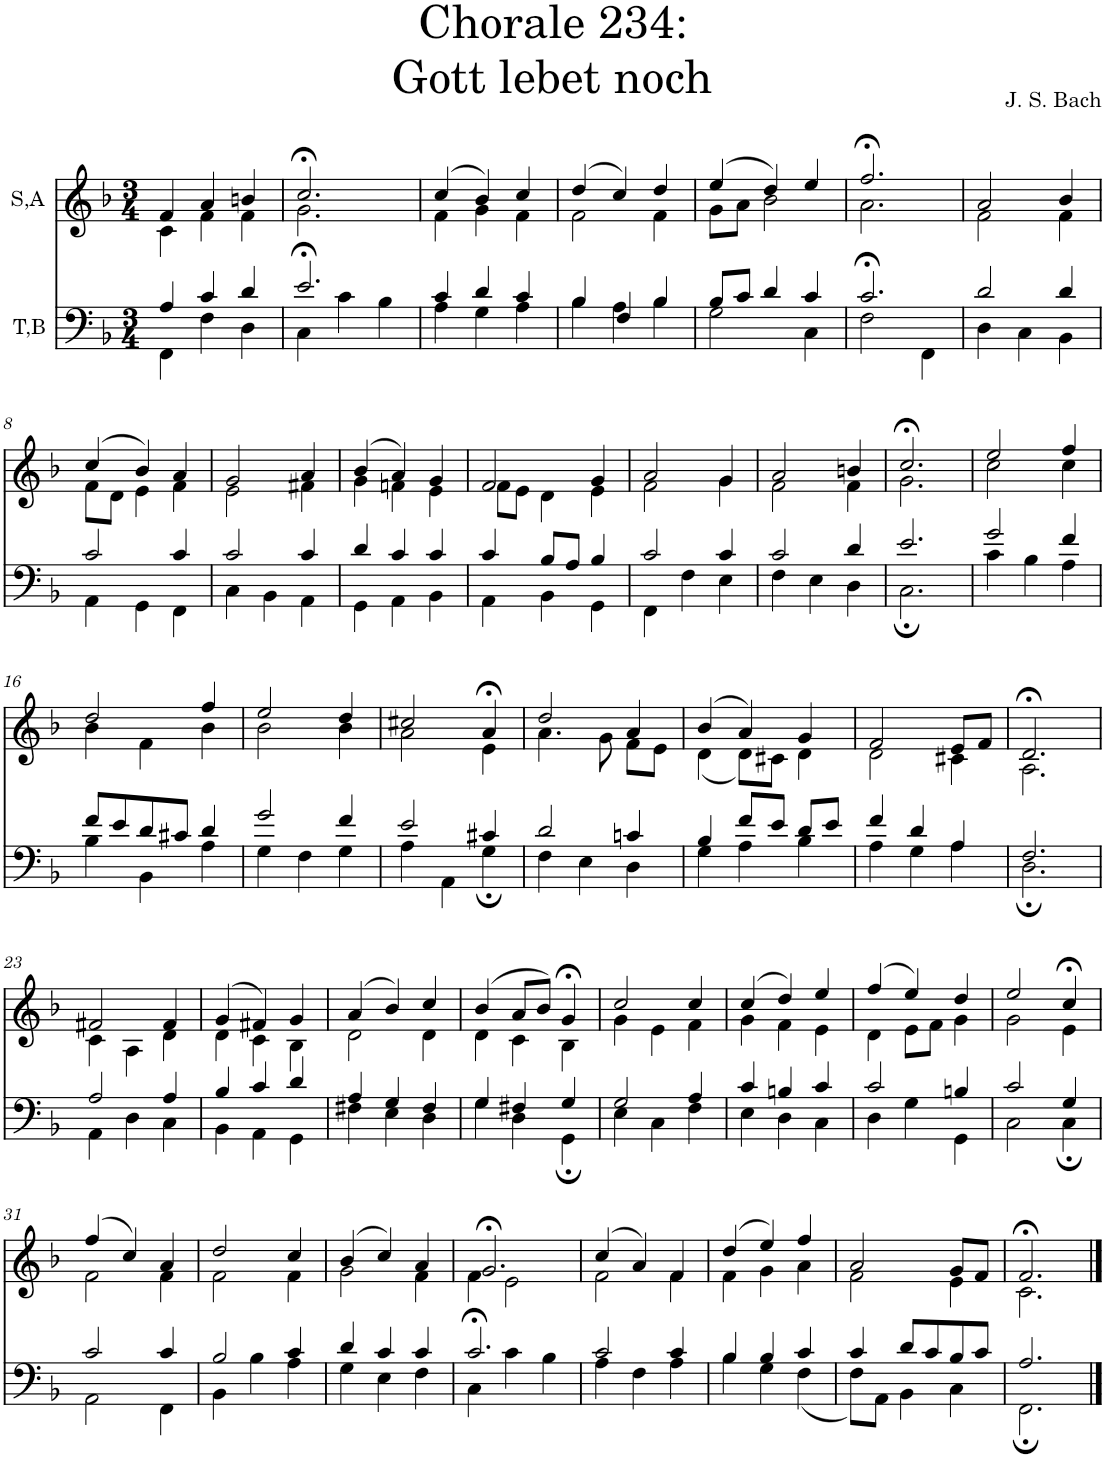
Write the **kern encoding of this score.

**kern	**kern
*part2	*part1
*staff2	*staff1
*I"T,B	*I"S,A
*clefF4	*clefG2
*k[b-]	*k[b-]
*M3/4	*M3/4
=1	=1
*^	*^
4A/	4FF\	4f/	4c\
4c/	4F\	4a/	4f\
4d/	4D\	4bn/	4f\
=2	=2	=2	=2
2.e;</	4C\	2.cc;</	2.g\
.	4c\	.	.
.	4B-\	.	.
=3	=3	=3	=3
4c/	4A\	(>4cc/	4f\
4d/	4G\	4b-/)	4g\
4c/	4A\	4cc/	4f\
=4	=4	=4	=4
4B-/	4B-\	(>4dd/	2f\
4F/	4A\	4cc/)	.
4B-/	4B-\	4dd/	4f\
=5	=5	=5	=5
8B-/L	2G\	(>4ee/	8g\L
8c/J	.	.	8a\J
4d/	.	4dd/)	2b-\
4c/	4C\	4ee/	.
=6	=6	=6	=6
2.c;</	2F\	2.ff;</	2.a\
.	4FF\	.	.
=7	=7	=7	=7
2d/	4D\	2a/	2f\
.	4C\	.	.
4d/	4BB-\	4b-/	4f\
!!LO:LB:g=z	!!
=8	=8	=8	=8
2c/	4AA\	(>4cc/	8f\L
.	.	.	8d\J
.	4GG\	4b-/)	4e\
4c/	4FF\	4a/	4f\
=9	=9	=9	=9
2c/	4C\	2g/	2e\
.	4BB-\	.	.
4c/	4AA\	4a/	4f#X\
=10	=10	=10	=10
4d/	4GG\	(>4b-/	4g\
4c/	4AA\	4a/)	4fn\
4c/	4BB-\	4g/	4e\
=11	=11	=11	=11
4c/	4AA\	2f/	8f\L
.	.	.	8e\J
8B-/L	4BB-\	.	4d\
8A/J	.	.	.
4B-/	4GG\	4g/	4e\
=12	=12	=12	=12
2c/	4FF\	2a/	2f\
.	4F\	.	.
4c/	4E\	4g/	4g\
=13	=13	=13	=13
2c/	4F\	2a/	2f\
.	4E\	.	.
4d/	4D\	4bn/	4f\
=14	=14	=14	=14
2.e/	2.C;\	2.cc;</	2.g\
=15	=15	=15	=15
2g/	4c\	2ee/	2cc\
.	4B-\	.	.
4f/	4A\	4ff/	4cc\
!!LO:LB:g=z	!!
=16	=16	=16	=16
8f/L	4B-\	2dd/	4b-\
8e/	.	.	.
8d/	4BB-\	.	4f\
8c#X/J	.	.	.
4d/	4A\	4ff/	4b-\
=17	=17	=17	=17
2g/	4G\	2ee/	2b-\
.	4F\	.	.
4f/	4G\	4dd/	4b-\
=18	=18	=18	=18
2e/	4A\	2cc#X/	2a\
.	4AA\	.	.
4c#X/	4G;\	4a;</	4e\
=19	=19	=19	=19
2d/	4F\	2dd/	4.a\
.	4E\	.	.
.	.	.	8g\
4cn/	4D\	4a/	8f\L
.	.	.	8e\J
=20	=20	=20	=20
4B-/	4G\	(>4b-/	(<4d\
8f/L	4A\	4a/)	8d\L)
8e/J	.	.	8c#X\J
8d/L	4B-\	4g/	4d\
8e/J	.	.	.
=21	=21	=21	=21
4f/	4A\	2f/	2d\
4d/	4G\	.	.
4A/	4A\	8e/L	4c#X\
.	.	8f/J	.
=22	=22	=22	=22
2.F/	2.D;\	2.d;</	2.A\
!!LO:LB:g=z	!!
=23	=23	=23	=23
2A/	4AA\	2f#X/	4c\
.	4D\	.	4A\
4A/	4C\	4f#/	4d\
=24	=24	=24	=24
4B-/	4BB-\	(>4g/	4d\
4c/	4AA\	4f#X/)	4c\
4d/	4GG\	4g/	4B-\
=25	=25	=25	=25
4A/	4F#X\	(>4a/	2d\
4G/	4E\	4b-/)	.
4F#/	4D\	4cc/	4d\
=26	=26	=26	=26
4G/	4G\	(>4b-/	4d\
4F#X/	4D\	8a/L	4c\
.	.	8b-/J)	.
4G/	4GG;\	4g;</	4B-\
=27	=27	=27	=27
2G/	4E\	2cc/	4g\
.	4C\	.	4e\
4A/	4F\	4cc/	4f\
=28	=28	=28	=28
4c/	4E\	(>4cc/	4g\
4Bn/	4D\	4dd/)	4f\
4c/	4C\	4ee/	4e\
=29	=29	=29	=29
2c/	4D\	(>4ff/	4d\
.	4G\	4ee/)	8e\L
.	.	.	8f\J
4Bn/	4GG\	4dd/	4g\
=30	=30	=30	=30
2c/	2C\	2ee/	2g\
4G/	4C;\	4cc;</	4e\
!!LO:LB:g=z	!!
=31	=31	=31	=31
2c/	2AA\	(>4ff/	2f\
.	.	4cc/)	.
4c/	4FF\	4a/	4f\
=32	=32	=32	=32
2B-/	4BB-\	2dd/	2f\
.	4B-\	.	.
4c/	4A\	4cc/	4f\
=33	=33	=33	=33
4d/	4G\	(>4b-/	2g\
4c/	4E\	4cc/)	.
4c/	4F\	4a/	4f\
=34	=34	=34	=34
2.c;</	4C\	2.g;</	4f\
.	4c\	.	2e\
.	4B-\	.	.
=35	=35	=35	=35
2c/	4A\	(>4cc/	2f\
.	4F\	4a/)	.
4c/	4A\	4f/	4f\
=36	=36	=36	=36
4B-/	4B-\	(>4dd/	4f\
4B-/	4G\	4ee/)	4g\
4c/	(<4F\	4ff/	4a\
=37	=37	=37	=37
4c/	8F\L)	2a/	2f\
.	8AA\J	.	.
8d/L	4BB-\	.	.
8c/	.	.	.
8B-/	4C\	8g/L	4e\
8c/J	.	8f/J	.
=38	=38	=38	=38
2.A/	2.FF;\	2.f;</	2.c\
*v	*v	*	*
*	*v	*v
==	==
*-	*-
